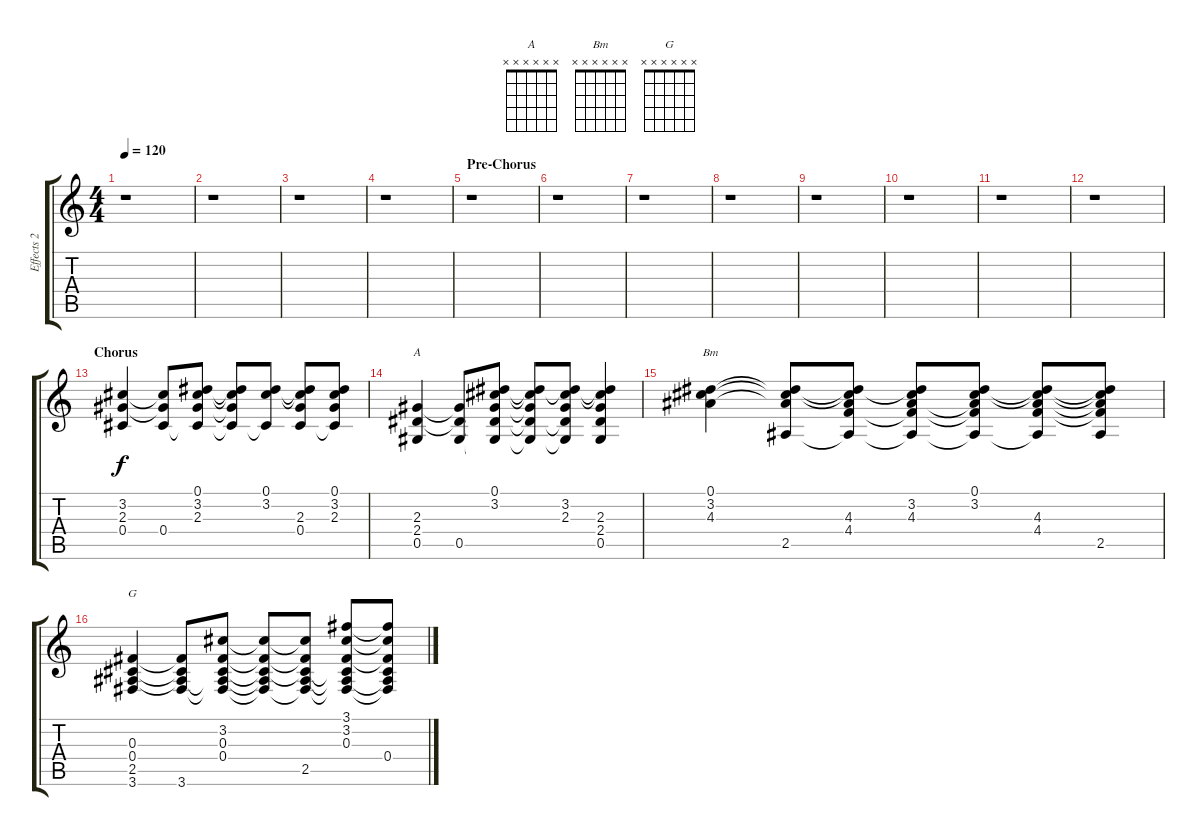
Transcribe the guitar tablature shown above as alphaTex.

\track ("Effects 2" "Effects 2") {instrument fretlessbass}
\staff {score tabs}
\tuning (Eb4 Bb3 Gb3 Db3 Ab2 Eb2) {hide}
\chord ("A" x x x x x x)
\chord ("Bm" x x x x x x)
\chord ("G" x x x x x x)
\ts (4 4)
\tempo 120
\clef g2
\ks c
r.1{dy f} |
r.1 |
r.1 |
r.1 |
\section ("" "Pre-Chorus")
r.1 |
r.1 |
r.1 |
r.1 |
r.1 |
r.1 |
r.1 |
r.1 |
\section ("" "Chorus")
(3.2 2.3 0.4).4 (3.2{t} 2.3{t} 0.4).8 (0.1 3.2 2.3 0.4{t}).8 (0.1{t} 3.2{t} 2.3{t} 0.4{t}).8 (0.1 3.2 0.4{t}).8 (0.1{t} 3.2{t} 2.3 0.4).8 (0.1 3.2 2.3 0.4{t}).8 |
(2.3 2.4 0.5).4{ch "A"} (2.3{t} 2.4{t} 0.5).8 (0.1 3.2 2.3{t} 2.4{t} 0.5{t}).8 (0.1{t} 3.2{t} 2.3{t} 2.4{t} 0.5{t}).8 (0.1{t} 3.2 2.3 2.4{t} 0.5{t}).8 (0.1{t} 3.2{t} 2.3 2.4 0.5).4 |
(0.1 3.2 4.3).4{ch "Bm"} (0.1{t} 3.2{t} 4.3{t} 2.5).8 (0.1{t} 3.2{t} 4.3 4.4 2.5{t}).8 (0.1{t} 3.2 4.3 4.4{t} 2.5{t}).8 (0.1 3.2 4.3{t} 4.4{t} 2.5{t}).8 (0.1{t} 3.2{t} 4.3 4.4 2.5{t}).8 (0.1{t} 3.2{t} 4.3{t} 4.4{t} 2.5).8 |
(0.3 0.4 2.5 3.6).4{ch "G"} (0.3{t} 0.4{t} 2.5{t} 3.6).8 (3.2 0.3 0.4 2.5{t} 3.6{t}).8 (3.2{t} 0.3{t} 0.4{t} 2.5{t} 3.6{t}).8 (3.2{t} 0.3{t} 0.4{t} 2.5 3.6{t}).8 (3.1 3.2 0.3 0.4{t} 2.5{t} 3.6{t}).8 (3.1{t} 3.2{t} 0.3{t} 0.4 2.5{t} 3.6{t}).8
